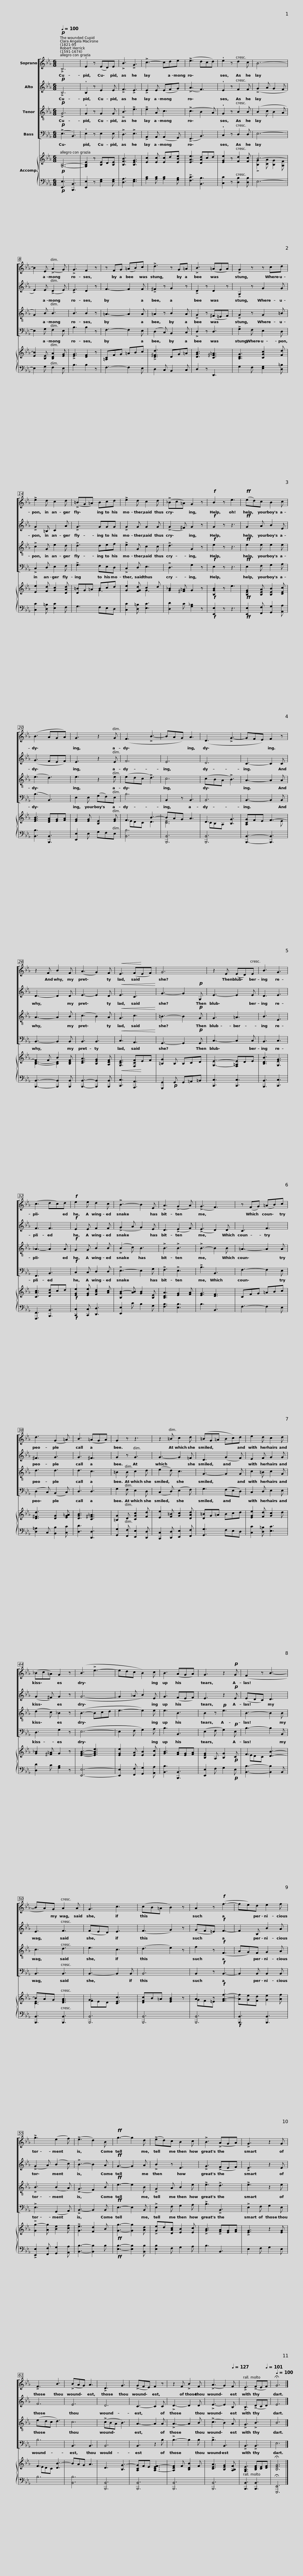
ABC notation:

X:1
%%score [ 1 2 3 4 ] { ( 5 6 ) | 7 }
L:1/8
Q:1/4=100
M:6/8
I:linebreak $
K:Eb
V:1 treble
V:2 treble
V:3 treble-8
V:4 bass
V:5 treble
V:6 treble
V:7 bass
V:1
!p! !>!B,6 | !wedge!E2 z (ED)E | !>!B3 !>!G3 | !>!c3- cde | (!>!e3 dcd) | %5
 !wedge!e2 z d2 c |$ B6- | B2 E (!>!A2 G) | !>!G3 F2 z | z FG (=AB)c | %10
 !>!d3 z G=A | !>!B3 (=AGA) |$ !>!G2 z z cd | !>!e2 d c2 d | (!>!=BG=A) Bcd | %15
 !>!e2 d c2 d | (!>!_Bc=A) G2 z |$!f! B2 z e3 |!ff! (ed)c B2 c | (B3 AGA) | %20
 G3 z2 G | (F3 !>!B3- | BAG) A3 | (D3 !>!G3- |$ GFE) F2 z | %25
 z2 F B2 F | (A3 G2) F |!<(! E3 (F!<)!EF) | G6 | z2 E (ED)E |$ %30
 B3 G3 | (c3 dc)d |!f! e2 e d2 c | !>!B3- B2 E | !>!A3 (!>!G2 A) | %35
 (!>!G3 F3) |$ z (FG) (=AB)c | d3 (G2 =A) | B3 (=AGA) | G2 z z3 | %40
 z2 =B c2 d |$ (=BG=A Bc)d | e2 d c2 d | (_Bc=A) G2 z | (B3 !>!e3- | %45
 edc B2) c |$ B3 (AGA) | G3 z2!p! G | (F2 z B3- | BA)G A2 A | %50
 G3 c3 | (cB=A B2) z |$ A2 z!f! (f3- | fe)d e2 f | !>!g3 (e2 f) | %55
 (!>!e3 d2) B |!ff! g3- g2 d | (!>!ed)c B2 c |$ !>!B3 (!>!AGA) | !>!G3 z2 G | %60
 !>!F3 B3 | (!>!BAG) A3 | !>!D3 G3 |$ (!>!GFE) F2 z | z2 F !>!B2 F | %65
 (!>!A3 G2)[Q:1/4=127] F |[Q:1/4=118] !>!E3[Q:1/4=109] (!>!F[Q:1/4=105]E[Q:1/4=101]F) |[Q:1/4=100] !fermata!G6 |] %68
V:2
!p! !>!B,6 | !wedge!B,2 z E2 E | !>!F3 !>!E3 | !>!E2 E (EFG) | (!>!A3 F3) | %5
 !wedge!E2 z F2 F |$ (!>!G2 A G2 F | E2) E (!>!D2 E) | !>!E3 D2 z | F3- F2 F | %10
 !>!^F2 z G2 z | !>!D2 z D2 z |$ !>!G,2 z G2 G | !>!G2 =B, C2 A | !>!G3 GGG | %15
 !>!G2 G G2 G | (!>!G2 ^F) G2 z |$!f! G2 z z3 |!ff! G2 A B2 E | (G3 FEF) | %20
 E3 z2 E | F6 | E6 | D6 |$ C3- C2 C | %25
 D3- D2 D | E3- E2 D |!<(! E3 C3!<)! | G3- G2!p! G, | E3- E2 E |$ %30
 D3 E3 | F3 F3 |!f! E2 E F2 F | (!>!G2 A G2) E | D3 (!>!E2 F) | %35
 (!>!E3 D2) D |$ C3 F3 | ^F3 G3 | G3 ^F3 | G2 z G3 | %40
 G3- G2 =F |$ D3 (G2 F) | E2 F G2 G | (G2 ^F) G2 z | (G6- | %45
 G2 _A B2) E |$ G3 (FEF) | E3 z2!p! E | (EDC) D3 | E3 F3 | %50
 (FED) E3 | (F3 G2) z |$ (GF=E)!f! F3- | F2 B, B2 A | (!>!G2 A) (B2 c) | %55
 !>!B3- B2 A |!ff! G3- G2 A | !>!B2 z E3 |$ !>!G3 (!>!FEF) | !>!E3 z2 E | %60
 F6 | E6 | D6 |$ C3- C2 C | !>!D3- D2 D | %65
 !>!E3- E2 B, | !>!B,3 (!>!DCD) | E6 |] %68
V:3
!p! !>!G6 | !wedge!G2 z G2 G | !>!B3 !>!e3 | !>!e2 A c3 | (!>!c3 B2 A) | %5
 !wedge!G2 z B2 B |$ (B2 c B2 A | G2) B B3 | B3 B2 z | =A3- A2 A | %10
 =A2 z B2 A | !>!G2 z (^F=EF) |$ !>!G2 z G2 =B | !>!c2 G e2 d | !>!d3 def | %15
 !>!e2 G c2 c | !>!d3 G2 z |$!f! e2 z z3 |!ff! e2 e e2 e | (e3 d3) | %20
 e3 z2 e | (edc !>!d3) | c6 | (cBA !>!B3) |$ A3- A2 A | %25
 A3- A2 B | (c3 B2) A |!<(! G3 c3!<)! | =B3- B2!p! G | G3 =A3 |$ %30
 B3 E3 | _A3- A2 A |!f! G2 G B2 B | (!>!B2 c) B3 | !>!B3 !>!B3 | %35
 !>!B3- B2 B |$ =A3- A2 A | d3 d3 | d3 c3 | =B2 B c2 d | %40
 (e2 d) c3 |$ G3- G2 G | c2 =B c2 G | (d2 c) _B2 z | (B3- Bcd | %45
 e3- e2) e |$ e3 B3 | B2 z!p! e3 | B3- B2 B | c3 d3 | %50
 e3 c3 | (d3 e2) z |$ f2 z!f! (F3 | AG)F G2 A | !>!B3 (B2 A) | %55
 (!>!G3 F2) B |!ff! e3- e2 B | !>!G2 A B2 e |$ !>!e3 !>!d3 | !>!e3 z2 e | %60
 (edc d3) | c6 | (!>!cBA B3) |$ A3- A2 A | !>!A3- A2 B | %65
 (!>!c3 B2) A | !>!G3 !>!B3 | B6 |] %68
V:4
!p! (!>!E,3 B,,3) | !wedge!E,2 z E,2 E, | !>!D,3 !>!E,3 | !>!A,,2 A,, (A,,2 G,,) | (!>!F,,3 B,,3) | %5
 !wedge!C,2 z D,2 D, |$ E,6- | E,2 G, F,2 E, | B,3 B,2 z | F,3- F,2 E, | %10
 (D,2 C,) B,,2 C, | !>!D,2 z D,3 |$ !>!G,2 F, E,2 D, | !>!C,2 D, E,2 F, | !>!G,3 F,E,D, | %15
 !>!C,2 D, E,3 | !>!D,3 G,2 z |$!f! E,2 z z3 |!ff! E,2 F, G,2 A, | (B,3 B,,3) | %20
 E,2 E, (G,F,)E, | B,6 | B,,2 z B,,3 | B,,6 |$ B,,3- B,,2 B,, | %25
 B,,3- B,,2 B,, | B,,3 B,,3 |!<(! C,3 A,,3!<)! | G,,3- G,,2!p! G,, | C,3- C,2 C, |$ %30
 B,,3 C,3 | F,,3 B,,3 |!f! C,2 C, D,2 D, | !>!E,3- E,2 G, | !>!F,3 !>!E,3 | %35
 !>!B,3 B,,3 |$ F,3- F,2 E, | (D,2 C,) (B,,2 C,) | D,3 D,3 | G,2 F, E,2 D, | %40
 (C,2 D,) (E,2 F,) |$ G,3 (F,E,D,) | C,2 D, E,2 E, | D,3 G,2 z | (E,6- | %45
 E,2 F, G,2) A, |$ B,3 B,,3 | (E,2 F, G,2)!p! E, | B,3- B,2 B,, | B,,3 B,,3 | %50
 B,,3- B,,2 B,, | B,,6 |$ B,,2 z!f! B,,3- | B,,2 B,, B,,2 B,, | !>!E,3 (G,,2 A,,) | %55
 !>!B,,3- B,,2 B,, |!ff! E,3- E,2 B,, | !>!E,2 F, G,2 A, |$ !>!B,3 !>!B,,3 | !>!E,2 F, G,2 E, | %60
 B,6 | B,,3 B,,3 | B,,6 |$ B,,3 z2 B, | !>!B,3- B,2 B, | %65
 !>!B,3 B,,3 | !>!B,,3 !>!B,,3 | E,6 |] %68
V:5
!p! [G,B,]6- | [G,B,E]2 z [B,E]D[B,E] | [B,FB]3 [B,EG]3 | [Ec]2 [Ec] [Ec]d[EBe] | [EAe]3 [DAd]cd | %5
 [EGe]2 z [Fd]2 [Fc] |$ B6- | [EB]2 [B,E] [B,DA]2 [EG] | !>![EG]3 [DF]2 z | [=A,C]FG =ABc | %10
 !>![D^Fd]3 DG=A | [DGB]3 [C^F=A]3 |$ [B,DG]3 [CGc]2 [Fd] | [Ee]2 [Fd] [Gc]2 [DAd] | [D=B]G=A Bcd | %15
 [Ge]2 [FGd] c2- d | [G_B]2 [^F=A] G2 z |$!f! [B,GB]2 z e3 |!ff! [B,EG]2 [B,EA] [B,EB]2 [CEc] | [EGB]3 [DFA][EG][FA] | %20
 [EG]2 [EG] [B,E]2 [EG] | F3 B3- | BAG A3 | D3 [B,G]3 |$ [A,CG]FE F3- | %25
 F2 F B2 [B,DF] | [CEA]3 [B,EG]2 [A,DF] |!<(! [G,CE]3 [F,CF]!<)!EF | [=B,G]2 B, B,CD | [G,E]3- [F,=A,E]DE |$ %30
 [B,DB]3 [G,EG]3 | [CAc]3 [DAd]cd |!f! [EGe]2 [EGe] [FBd]2 [Ac] | [B,GB]2- [AB] [GB]2 [B,E] | [B,DA]3 [EG]2 [FA] | %35
 [EG]3 [DF]3 |$ CFG =ABc | [D^Fd]3 [DG]2 [EG=A] | [DGB]3 [C^F=A]3 | [=B,G]2 D [CGc]2 [Fd] | %40
 [Ee]2 [F=B] [Gc]2 [DAd] |$ [D=B]G=A Bcd | [EGe]2 [Fd] [Gc]2 d | [G_B]2 [^F=A] G2 z | [EGB]3- [EGBe]3 | %45
 [EGe]2 [EA] [EB]2 [Ec] |$ [GB]3 [FA][EG][FA] | [B,EG]2 A, [B,G]2!p! C | F3 [DB]3- | BAG [DFA]3 | %50
 G3 [CEc]3 | [DFc]B=A [EGB]2 z |$ A2 z!f! [FAf]3- | [Af][Ge][Fd] [Ge]2 [Af] | !>![Gg]2- [Ag] [Be]2 [cf] | %55
 !>![Ge]3 [Fd]2 B |!ff! [Gg]3- [Gg]2 [Ad] | !>![Ge]d[DAc] [EB]2 [Ec] |$ !>![GB]3 !>![FA][EG][FA] | !>![EG]3 z2 [EG] | %60
 F3 [DB]3- | BAG A3 | D3 [B,G]3- |$ [A,CG]FE [A,CEF]3- | [A,DF]2 F [B,DB]2 F | %65
 [CEA]3 [B,EG]2 [A,B,F] | [G,B,E]3 [B,DF][CE][DF] | !fermata![B,EG]6 |] %68
V:6
 x6 | x6 | x6 | x6 | x6 | %5
 x6 |$ !>![B,G]2 [CA] [B,G]2 [A,F] | x6 | x6 | x6 | %10
 x6 | x6 |$ x6 | x6 | x3 G3 | %15
 x3 G3 | x6 |$ x6 | x6 | x6 | %20
 x6 | EDC D3 | [CE]6 | CB,A, x3 |$ x3 x2 E | %25
 [B,D]3- [B,D]2 x | x6 | x6 | x6 | x6 |$ %30
 x6 | x6 | x6 | x6 | x6 | %35
 x6 |$ x6 | x6 | x6 | x6 | %40
 x6 |$ x6 | x6 | x6 | x6 | %45
 x6 |$ x6 | x6 | EDC x3 | [CE]3 x3 | %50
 FED x3 | x6 |$ GF=E x3 | x6 | x6 | %55
 x6 | x6 | x6 |$ x6 | x6 | %60
 EDC x3 | x6 | x6 |$ x6 | x6 | %65
 x6 | x6 | x6 |] %68
V:7
!p! [E,,E,]3 [B,,,B,,]3 | [E,,E,]2 z [E,G,]2 [E,G,] | [D,A,]3 [E,G,]3 | [A,C]2 [A,C] [A,C]2 [G,B,] | !>![F,C]3 [B,,B,]3 | %5
 [C,C]2 z [D,B,]2 [D,B,] |$ E,6- | E,2 G, F,2 E, | B,3 B,2 z | F,3- F,2 E, | %10
 D,2 C, B,,2 C, | D,2 z D,,3 |$ G,2 F, [E,G,]2 [D,=B,] | [C,C]2 [D,=B,] [E,C]2 F, | G,3 F,E,D, | %15
 [C,C]2 [D,=B,] [E,C]3 | [D,D]2 C [G,_B,]2 z |$!f! [E,,E,]2 z z3 |!ff! [E,,E,]2 [F,,F,] [G,,G,]2 [A,,A,] | [B,,B,]3 [B,,,B,,]3 | %20
 [E,,E,]2 E, G,F,E, | [B,,B,]6 | [B,,,B,,]6 | [B,,,B,,]6 |$ [B,,,B,,]3- [B,,,B,,]3 | %25
 [B,,,B,,]3- [B,,,B,,]2 [B,,,B,,] | [B,,,B,,]3- [B,,,B,,]2 [B,,,B,,] | [C,,C,]3 [A,,,A,,]3 | [G,,,G,,]2!p! G,, G,,=A,,=B,, | [C,,C,]3 [C,,C,]3 |$ %30
 [B,,,B,,]3 [C,,C,]3 | [F,,,F,,]3 [B,,,B,,]3 |!f! [C,,C,]2 [C,,C,] [D,,D,]3 | [E,,E,]2 C B,2 G, | [F,B,]3 [E,B,]3 | %35
 B,3 B,,3 |$ F,3- F,2 E, | [D,=A,]2 C, [B,,B,]2 [C,C] | [D,D]3 [D,,D,]3 | [G,,G,]2 [F,,F,] [E,,E,]2 [D,,D,] | %40
 [C,,C,]2 [D,,D,] [E,,E,]2 [F,,F,] |$ [G,,G,]3 F,E,D, | [C,C]2 [D,=B,] [E,C]3 | [D,D]2 C [G,B,]2 z | [E,,E,]6- | %45
 [E,,E,]2 [F,,F,] [G,,G,]2 [A,,A,] |$ [B,,B,]3 [B,,,B,,]3 | [E,,E,]2 F, G,2!p! E, | [B,,B,]3- [B,,B,]2 B,, | [B,,,B,,]3 [B,,,B,,]3 | %50
 [B,,,B,,]6 | [B,,,B,,]6 |$ [B,,,B,,]6 |!f! [B,,,B,,]3 [B,,,B,,]3 | !>![E,,E,]2 [F,,F,] [G,,G,]2 [A,,A,] | %55
 [B,,B,]3- [B,,B,]2 B, |!ff! [E,B,]3- [E,B,]2 [B,,B,] | [E,B,]2 F, G,2 A, |$ B,3 B,,3 | E,2 F, G,2 E, | %60
 B,6 | [B,,B,]6 | [B,,,B,,]6 |$ [B,,,B,,]6 | [B,,,B,,]6 | %65
 [B,,,B,,]6 | [B,,,B,,]3 [B,,,B,,]3 | !fermata![E,,,E,,]6 |] %68
